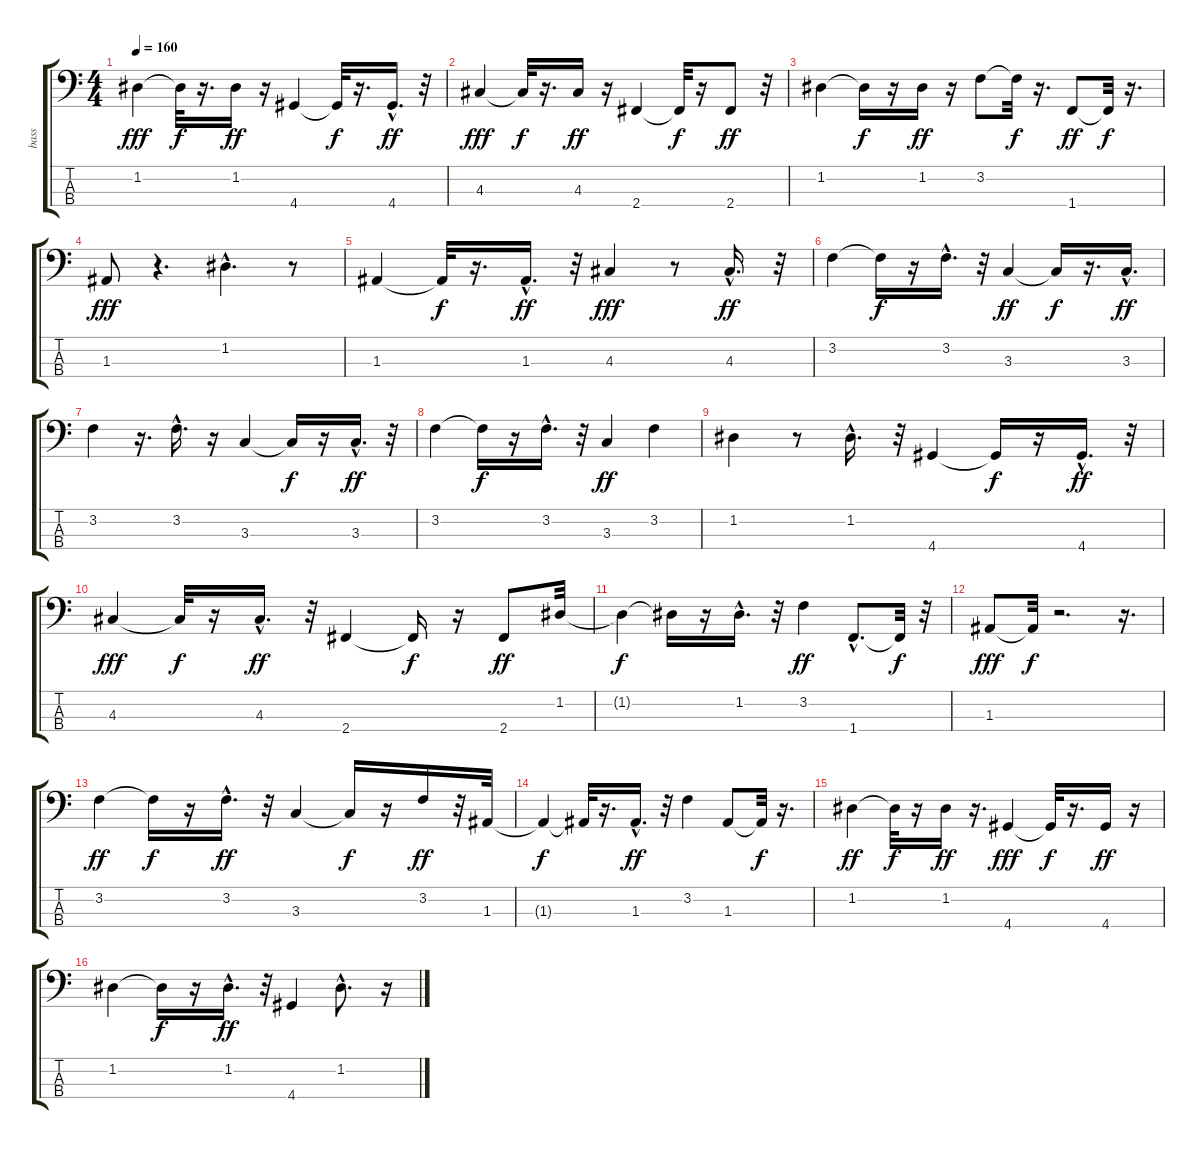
\track ("bass" "bass") {instrument acousticguitarnylon}
\staff {score tabs}
\tuning (G2 D2 A1 E1) {hide}
\ts (4 4)
\tempo 160
\clef f4
\ks c
1.2.4{dy fff} 1.2{t}.32{dy f} r.16{d} 1.2.16{dy ff} r.16 4.4.4 4.4{t}.32{dy f} r.16{d} 4.4{hac}.16{d dy ff} r.32 |
4.3.4{dy fff} 4.3{t}.32{dy f} r.16{d} 4.3.16{dy ff} r.16 2.4.4 2.4{t}.32{dy f} r.16 2.4.8{dy ff} r.32 |
1.2.4 1.2{t}.16{dy f} r.16 1.2.16{dy ff} r.16 3.2.8 3.2{t}.32{dy f} r.16{d} 1.4.8{dy ff} 1.4{t}.32{dy f} r.16{d} |
1.3.8{dy fff} r.4{d} 1.2{hac}.4{d} r.8 |
1.3.4 1.3{t}.32{dy f} r.16{d} 1.3{hac}.16{d dy ff} r.32 4.3.4{dy fff} r.8 4.3{hac}.16{d dy ff} r.32 |
3.2.4 3.2{t}.16{dy f} r.16 3.2{hac}.16{d} r.32 3.3.4{dy ff} 3.3{t}.16{dy f} r.16{d} 3.3{hac}.16{d dy ff} |
3.2.4 r.16{d} 3.2{hac}.16{d} r.16 3.3.4 3.3{t}.16{dy f} r.16 3.3{hac}.16{d dy ff} r.32 |
3.2.4 3.2{t}.16{dy f} r.16 3.2{hac}.16{d} r.32 3.3.4{dy ff} 3.2.4 |
1.2.4 r.8 1.2{hac}.16{d} r.32 4.4.4 4.4{t}.16{dy f} r.16 4.4{hac}.16{d dy ff} r.32 |
4.3.4{dy fff} 4.3{t}.32{dy f} r.16 4.3{hac}.16{d dy ff} r.32 2.4.4 2.4{t}.16{dy f} r.16 2.4.8{dy ff} 1.2.32 |
1.2{t}.4{dy f} 1.2{t}.16 r.16 1.2{hac}.16{d} r.32 3.2.4{dy ff} 1.4{hac}.8{d} 1.4{t}.32{dy f} r.32 |
1.3.8{dy fff} 1.3{t}.32{dy f} r.2{d} r.16{d} |
3.2.4{dy ff} 3.2{t}.16{dy f} r.16 3.2{hac}.16{d dy ff} r.32 3.3.4 3.3{t}.16{dy f} r.16 3.2.16{dy ff} r.32 1.3.32 |
1.3{t}.4{dy f} 1.3{t}.32 r.16{d} 1.3{hac}.16{d dy ff} r.32 3.2.4 1.3.8 1.3{t}.32{dy f} r.16{d} |
1.2.4{dy ff} 1.2{t}.32{dy f} r.16 1.2.16{dy ff} r.16{d} 4.4.4{dy fff} 4.4{t}.32{dy f} r.16{d} 4.4.16{dy ff} r.16 |
1.2.4 1.2{t}.16{dy f} r.16 1.2{hac}.16{d dy ff} r.32 4.4.4 1.2{hac}.8{d} r.16
